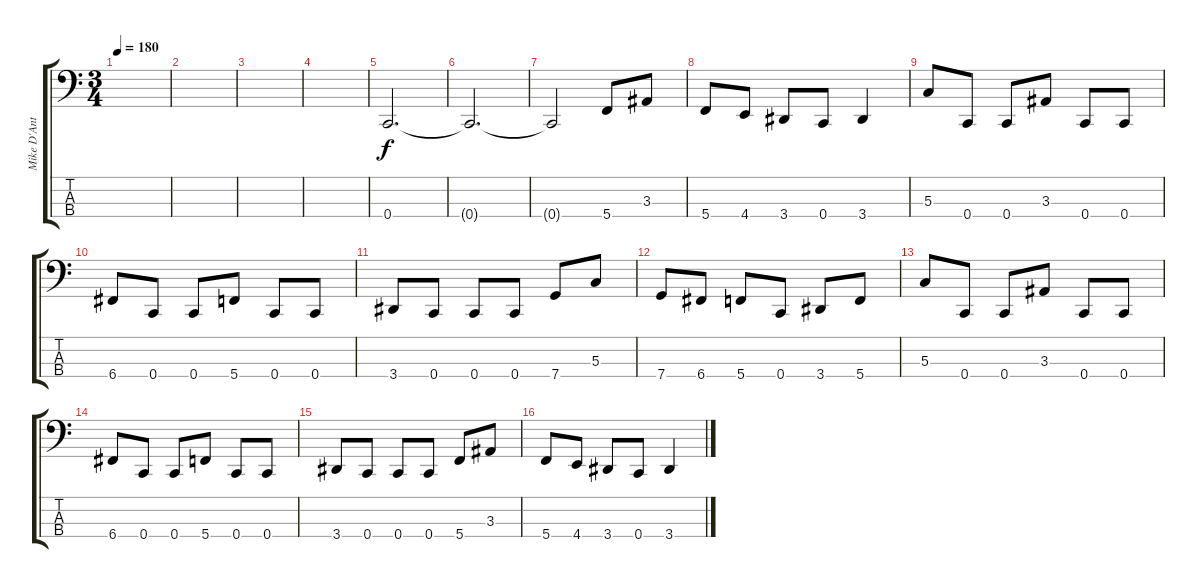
\track ("Mike D'Antonio" "Mike D'Ant") {instrument electricbasspick}
\staff {score tabs}
\tuning (F2 C2 G1 C1) {hide}
\ts (3 4)
\tempo 180
\clef f4
\ks c
|
|
|
|
0.4.2{d} |
0.4{t}.2{d} |
0.4{t}.2 5.4.8 3.3.8 |
5.4.8 4.4.8 3.4.8 0.4.8 3.4.4 |
5.3.8 0.4.8 0.4.8 3.3.8 0.4.8 0.4.8 |
6.4.8 0.4.8 0.4.8 5.4.8 0.4.8 0.4.8 |
3.4.8 0.4.8 0.4.8 0.4.8 7.4.8 5.3.8 |
7.4.8 6.4.8 5.4.8 0.4.8 3.4.8 5.4.8 |
5.3.8 0.4.8 0.4.8 3.3.8 0.4.8 0.4.8 |
6.4.8 0.4.8 0.4.8 5.4.8 0.4.8 0.4.8 |
3.4.8 0.4.8 0.4.8 0.4.8 5.4.8 3.3.8 |
5.4.8 4.4.8 3.4.8 0.4.8 3.4.4
